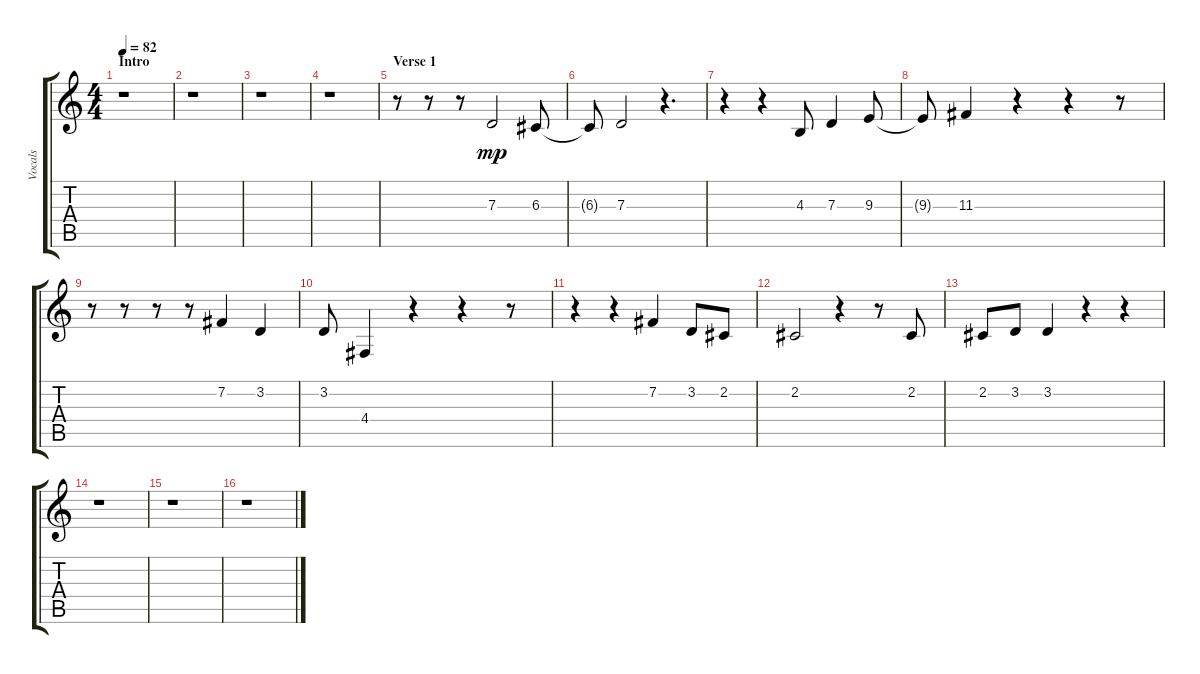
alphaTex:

\track ("Vocals" "Vocals") {instrument synthvoice}
\staff {score tabs}
\tuning (E4 B3 G3 D3 A2 E2) {hide}
\ts (4 4)
\section ("" "Intro")
\tempo 82
\clef g2
\ks c
r.1{dy mp instrument synthvoice} |
r.1 |
r.1 |
r.1 |
\section ("" "Verse 1")
r.8 r.8 r.8 7.3.2 6.3.8 |
6.3{t}.8 7.3.2 r.4{d} |
r.4 r.4 4.3.8 7.3.4 9.3.8 |
9.3{t}.8 11.3.4 r.4 r.4 r.8 |
r.8 r.8 r.8 r.8 7.2.4 3.2.4 |
3.2.8 4.4.4 r.4 r.4 r.8 |
r.4 r.4 7.2.4 3.2.8 2.2.8 |
2.2.2 r.4 r.8 2.2.8 |
2.2.8 3.2.8 3.2.4 r.4 r.4 |
r.1 |
r.1 |
r.1
